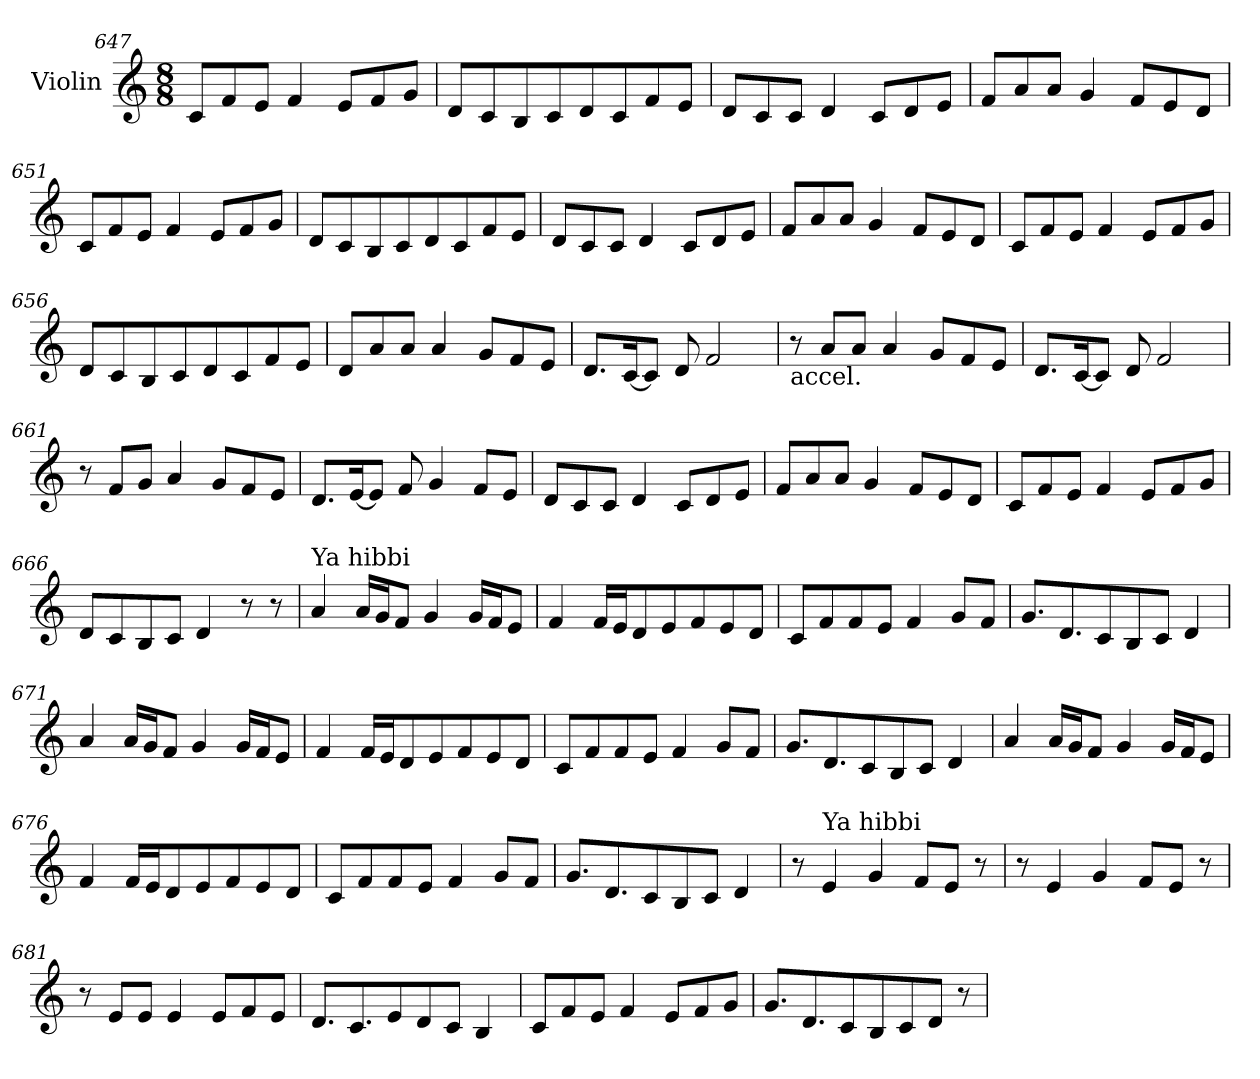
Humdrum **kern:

**kern
*part1
*staff1
*I"Violin
*clefG2
*k[]
*C:
*M8/8
=647
8c/L
8f/
8e/J
4f/
8e/L
8f/
8g/J
=648
8d/L
8c/
8B/
8c/
8d/
8c/
8f/
8e/J
=649
8d/L
8c/
8c/J
4d/
8c/L
8d/
8e/J
!!LO:PB:g=z
=650
8f/L
8a/
8a/J
4g/
8f/L
8e/
8d/J
=651
8c/L
8f/
8e/J
4f/
8e/L
8f/
8g/J
=652
8d/L
8c/
8B/
8c/
8d/
8c/
8f/
8e/J
=653
8d/L
8c/
8c/J
4d/
8c/L
8d/
8e/J
!!LO:LB:g=z
=654
8f/L
8a/
8a/J
4g/
8f/L
8e/
8d/J
=655
8c/L
8f/
8e/J
4f/
8e/L
8f/
8g/J
=656
8d/L
8c/
8B/
8c/
8d/
8c/
8f/
8e/J
=657
8d/L
8a/
8a/J
4a/
8g/L
8f/
8e/J
!!LO:LB:g=z
=658
8.d/L
[16c/K
8c/J]
8d/
2f/
=659
!LO:TX:b:t=accel.
8r
8a/L
8a/J
4a/
8g/L
8f/
8e/J
=660
8.d/L
[16c/K
8c/J]
8d/
2f/
=661
8r
8f/L
8g/J
4a/
8g/L
8f/
8e/J
!!LO:LB:g=z
=662
8.d/L
[16e/K
8e/J]
8f/
4g/
8f/L
8e/J
=663
8d/L
8c/
8c/J
4d/
8c/L
8d/
8e/J
=664
8f/L
8a/
8a/J
4g/
8f/L
8e/
8d/J
=665
8c/L
8f/
8e/J
4f/
8e/L
8f/
8g/J
!!LO:LB:g=z
=666
8d/L
8c/
8B/
8c/J
4d/
8r
8r
=667
*MM80
!LO:TX:a:t=Ya hibbi
4a/
16a/LL
16g/J
8f/J
4g/
16g/LL
16f/J
8e/J
=668
4f/
16f/LL
16e/J
8d/
8e/
8f/
8e/
8d/J
=669
8c/L
8f/
8f/
8e/J
4f/
8g/L
8f/J
!!LO:LB:g=z
=670
8.g/L
8.d/
8c/
8B/
8c/J
4d/
=671
4a/
16a/LL
16g/J
8f/J
4g/
16g/LL
16f/J
8e/J
=672
4f/
16f/LL
16e/J
8d/
8e/
8f/
8e/
8d/J
=673
8c/L
8f/
8f/
8e/J
4f/
8g/L
8f/J
!!LO:LB:g=z
=674
8.g/L
8.d/
8c/
8B/
8c/J
4d/
=675
4a/
16a/LL
16g/J
8f/J
4g/
16g/LL
16f/J
8e/J
=676
4f/
16f/LL
16e/J
8d/
8e/
8f/
8e/
8d/J
=677
8c/L
8f/
8f/
8e/J
4f/
8g/L
8f/J
!!LO:LB:g=z
=678
8.g/L
8.d/
8c/
8B/
8c/J
4d/
=679
8r
!LO:TX:a:t=Ya hibbi
4e/
4g/
8f/L
8e/J
8r
=680
8r
4e/
4g/
8f/L
8e/J
8r
=681
8r
8e/L
8e/J
4e/
8e/L
8f/
8e/J
!!LO:PB:g=z
=682
8.d/L
8.c/
8e/
8d/
8c/J
4B/
=683
8c/L
8f/
8e/J
4f/
8e/L
8f/
8g/J
=684
8.g/L
8.d/
8c/
8B/
8c/
8d/J
8r
=
*-
